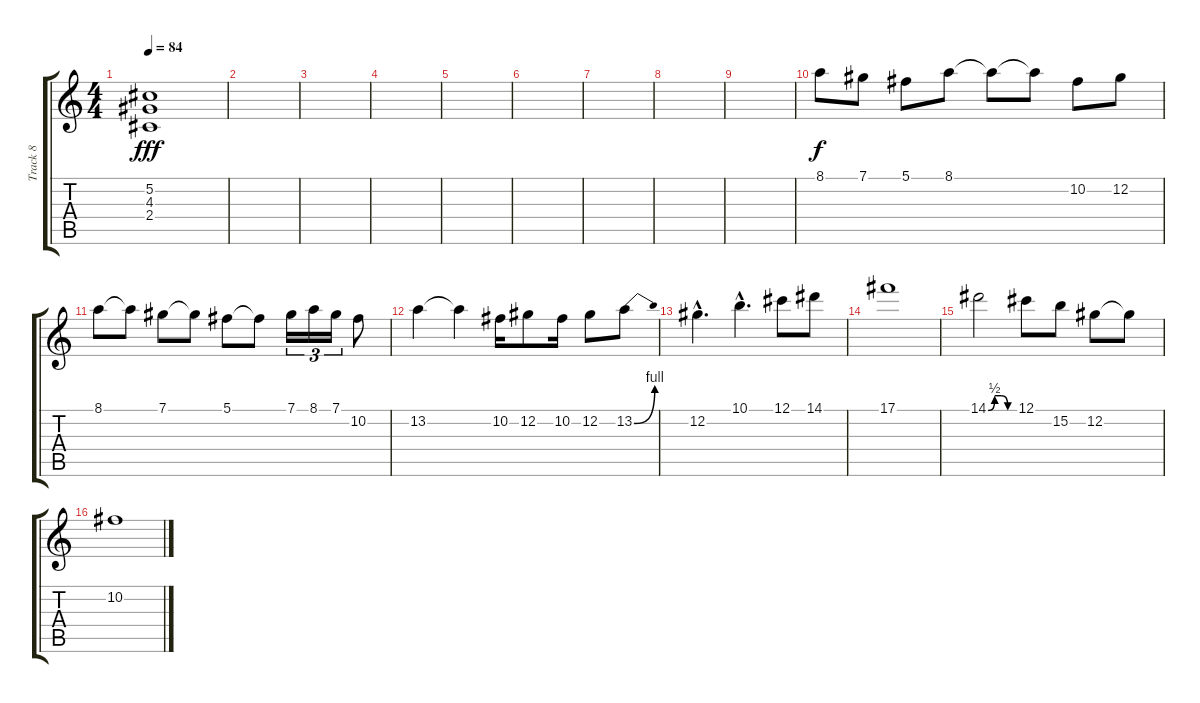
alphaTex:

\track ("Track 8" "Track 8") {instrument overdrivenguitar}
\staff {score tabs}
\tuning (Db4 Ab3 E3 B2 Gb2 Db2) {hide}
\ts (4 4)
\tempo 84
\clef g2
\ks c
(5.2 4.3 2.4).1{dy fff volume 16} |
|
|
|
|
|
|
|
|
8.1.8{dy f} 7.1.8 5.1.8 8.1.8 8.1{t}.8 8.1{t}.8 10.2.8 12.2.8 |
8.1.8 8.1{t}.8 7.1.8 7.1{t}.8 5.1.8 5.1{t}.8 7.1.16{tu (3 2)} 8.1.16{tu (3 2)} 7.1.16{tu (3 2)} 10.2.8 |
13.2.4 13.2{t}.4 10.2.16 12.2.8 10.2.16 12.2.8 13.2{be (bend 0 0 60 4)}.8 |
12.2{hac}.4{d} 10.1{hac}.4{d} 12.1.8 14.1.8 |
17.1.1 |
14.1{be (custom 0 0 15 2 30 2 45 0 60 0)}.2 12.1.8 15.2.8 12.2.8 12.2{t}.8 |
10.2.1
